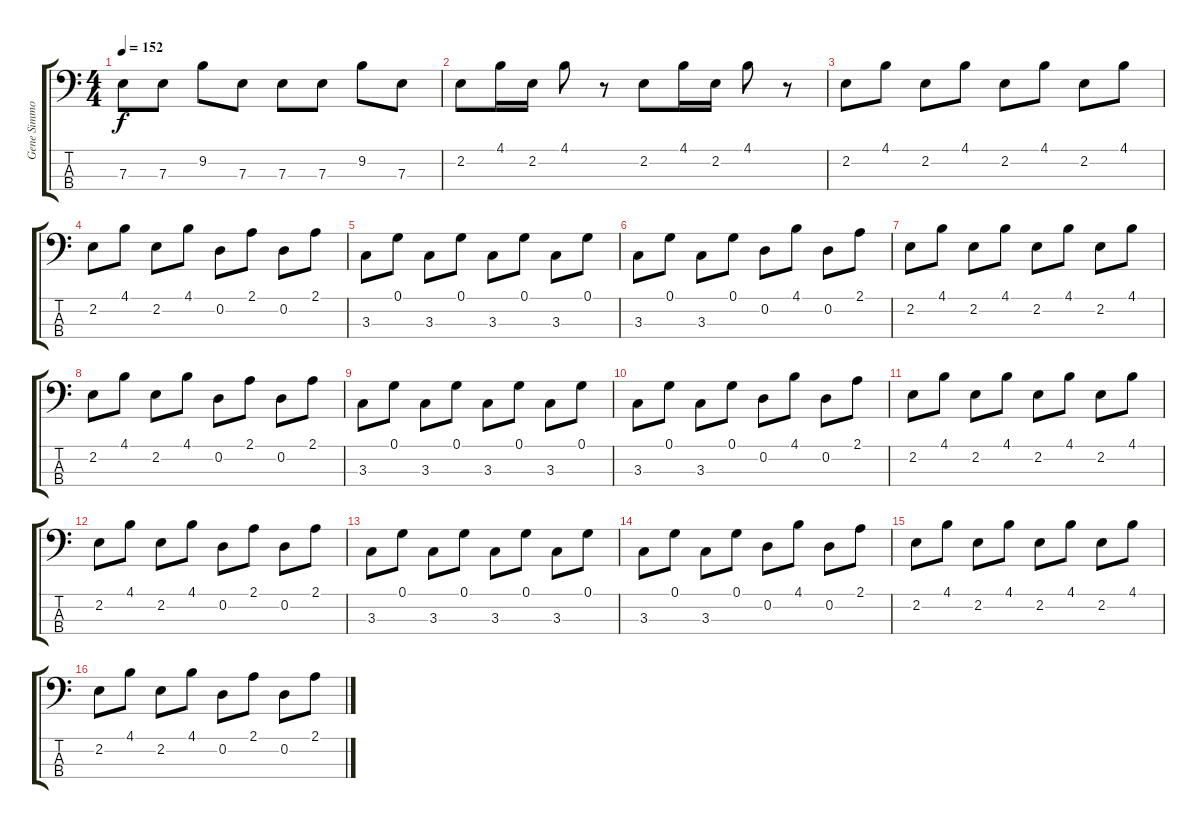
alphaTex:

\track ("Gene Simmons" "Gene Simmo") {instrument electricbassfinger}
\staff {score tabs}
\tuning (G2 D2 A1 E1) {hide}
\ts (4 4)
\tempo 152
\clef f4
\ks c
7.3.8{dy f} 7.3.8 9.2.8 7.3.8 7.3.8 7.3.8 9.2.8 7.3.8 |
2.2.8 4.1.16 2.2.16 4.1.8 r.8 2.2.8 4.1.16 2.2.16 4.1.8 r.8 |
2.2.8 4.1.8 2.2.8 4.1.8 2.2.8 4.1.8 2.2.8 4.1.8 |
2.2.8 4.1.8 2.2.8 4.1.8 0.2.8 2.1.8 0.2.8 2.1.8 |
3.3.8 0.1.8 3.3.8 0.1.8 3.3.8 0.1.8 3.3.8 0.1.8 |
3.3.8 0.1.8 3.3.8 0.1.8 0.2.8 4.1.8 0.2.8 2.1.8 |
2.2.8 4.1.8 2.2.8 4.1.8 2.2.8 4.1.8 2.2.8 4.1.8 |
2.2.8 4.1.8 2.2.8 4.1.8 0.2.8 2.1.8 0.2.8 2.1.8 |
3.3.8 0.1.8 3.3.8 0.1.8 3.3.8 0.1.8 3.3.8 0.1.8 |
3.3.8 0.1.8 3.3.8 0.1.8 0.2.8 4.1.8 0.2.8 2.1.8 |
2.2.8 4.1.8 2.2.8 4.1.8 2.2.8 4.1.8 2.2.8 4.1.8 |
2.2.8 4.1.8 2.2.8 4.1.8 0.2.8 2.1.8 0.2.8 2.1.8 |
3.3.8 0.1.8 3.3.8 0.1.8 3.3.8 0.1.8 3.3.8 0.1.8 |
3.3.8 0.1.8 3.3.8 0.1.8 0.2.8 4.1.8 0.2.8 2.1.8 |
2.2.8 4.1.8 2.2.8 4.1.8 2.2.8 4.1.8 2.2.8 4.1.8 |
2.2.8 4.1.8 2.2.8 4.1.8 0.2.8 2.1.8 0.2.8 2.1.8
